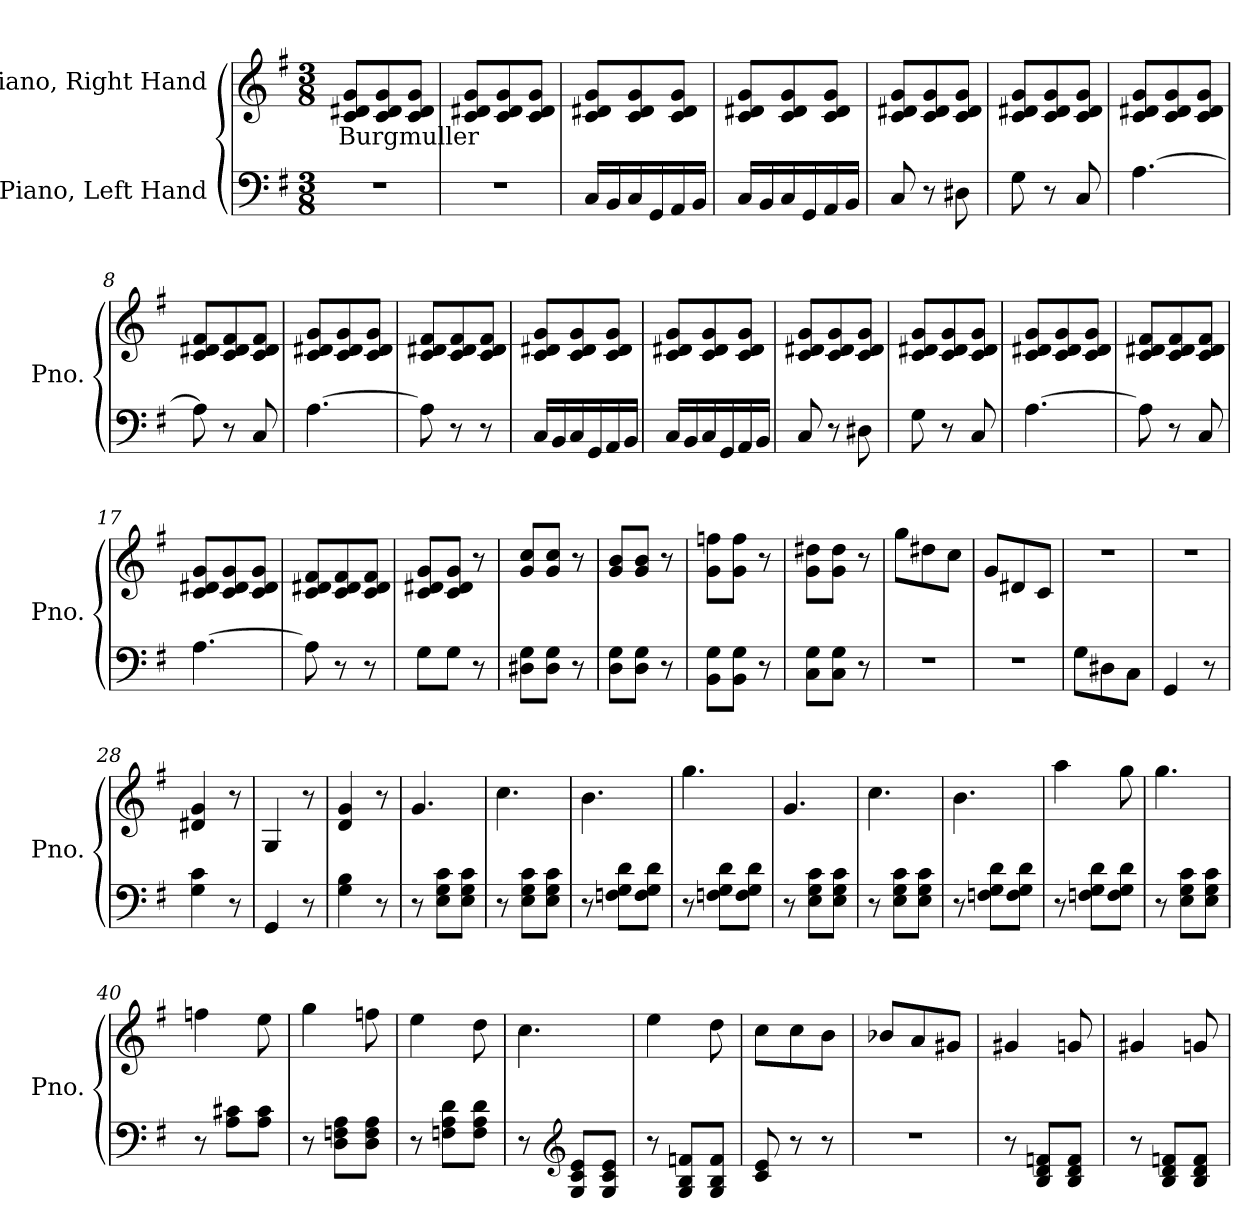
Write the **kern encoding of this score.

**kern	**kern	**text
*part2	*part1	*part1
*staff2	*staff1	*staff1
*I"Piano, Left Hand	*I"Piano, Right Hand	*
*I'Pno.	*I'Pno.	*
*clefF4	*clefG2	*
*k[f#]	*k[f#]	*
*M3/8	*M3/8	*
*MM100	*MM100	*
=1	=1	=1
!	!	!LO:LY:b
4.r	8c/ 8d#X/ 8g/L	Burgmuller
.	8c/ 8d#/ 8g/	.
.	8c/ 8d#/ 8g/J	.
=2	=2	=2
4.r	8c/ 8d#X/ 8g/L	.
.	8c/ 8d#/ 8g/	.
.	8c/ 8d#/ 8g/J	.
=3	=3	=3
16C/LL	8c/ 8d#X/ 8g/L	.
16BB/	.	.
16C/	8c/ 8d#/ 8g/	.
16GG/	.	.
16AA/	8c/ 8d#/ 8g/J	.
16BB/JJ	.	.
=4	=4	=4
16C/LL	8c/ 8d#X/ 8g/L	.
16BB/	.	.
16C/	8c/ 8d#/ 8g/	.
16GG/	.	.
16AA/	8c/ 8d#/ 8g/J	.
16BB/JJ	.	.
!!LO:LB:g=z
=5	=5	=5
8C/	8c/ 8d#X/ 8g/L	.
8r	8c/ 8d#/ 8g/	.
8D#X\	8c/ 8d#/ 8g/J	.
=6	=6	=6
8G\	8c/ 8d#X/ 8g/L	.
8r	8c/ 8d#/ 8g/	.
8C/	8c/ 8d#/ 8g/J	.
=7	=7	=7
[4.A\	8c/ 8d#X/ 8g/L	.
.	8c/ 8d#/ 8g/	.
.	8c/ 8d#/ 8g/J	.
=8	=8	=8
8A\]	8c/ 8d#X/ 8f#/L	.
8r	8c/ 8d#/ 8f#/	.
8C/	8c/ 8d#/ 8f#/J	.
=9	=9	=9
[4.A\	8c/ 8d#X/ 8g/L	.
.	8c/ 8d#/ 8g/	.
.	8c/ 8d#/ 8g/J	.
=10	=10	=10
8A\]	8c/ 8d#X/ 8f#/L	.
8r	8c/ 8d#/ 8f#/	.
8r	8c/ 8d#/ 8f#/J	.
!!LO:LB:g=z
=11	=11	=11
16C/LL	8c/ 8d#X/ 8g/L	.
16BB/	.	.
16C/	8c/ 8d#/ 8g/	.
16GG/	.	.
16AA/	8c/ 8d#/ 8g/J	.
16BB/JJ	.	.
=12	=12	=12
16C/LL	8c/ 8d#X/ 8g/L	.
16BB/	.	.
16C/	8c/ 8d#/ 8g/	.
16GG/	.	.
16AA/	8c/ 8d#/ 8g/J	.
16BB/JJ	.	.
=13	=13	=13
8C/	8c/ 8d#X/ 8g/L	.
8r	8c/ 8d#/ 8g/	.
8D#X\	8c/ 8d#/ 8g/J	.
=14	=14	=14
8G\	8c/ 8d#X/ 8g/L	.
8r	8c/ 8d#/ 8g/	.
8C/	8c/ 8d#/ 8g/J	.
=15	=15	=15
[4.A\	8c/ 8d#X/ 8g/L	.
.	8c/ 8d#/ 8g/	.
.	8c/ 8d#/ 8g/J	.
=16	=16	=16
8A\]	8c/ 8d#X/ 8f#/L	.
8r	8c/ 8d#/ 8f#/	.
8C/	8c/ 8d#/ 8f#/J	.
!!LO:LB:g=z
=17	=17	=17
[4.A\	8c/ 8d#X/ 8g/L	.
.	8c/ 8d#/ 8g/	.
.	8c/ 8d#/ 8g/J	.
=18	=18	=18
8A\]	8c/ 8d#X/ 8f#/L	.
8r	8c/ 8d#/ 8f#/	.
8r	8c/ 8d#/ 8f#/J	.
=19	=19	=19
8G\L	8c/ 8d#X/ 8g/L	.
8G\J	8c/ 8d#/ 8g/J	.
8r	8r	.
=20	=20	=20
8D#X\ 8G\L	8g/ 8cc/L	.
8D#\ 8G\J	8g/ 8cc/J	.
8r	8r	.
=21	=21	=21
8D\ 8G\L	8g/ 8b/L	.
8D\ 8G\J	8g/ 8b/J	.
8r	8r	.
=22	=22	=22
8BB\ 8G\L	8g\ 8ffn\L	.
8BB\ 8G\J	8g\ 8ff\J	.
8r	8r	.
=23	=23	=23
8C\ 8G\L	8g\ 8dd#X\L	.
8C\ 8G\J	8g\ 8dd#\J	.
8r	8r	.
=24	=24	=24
4.r	8gg\L	.
.	8dd#X\	.
.	8cc\J	.
!!LO:LB:g=z
=25	=25	=25
4.r	8g/L	.
.	8d#X/	.
.	8c/J	.
=26	=26	=26
8G\L	4.r	.
8D#X\	.	.
8C\J	.	.
=27	=27	=27
4GG/	4.r	.
8r	.	.
=28	=28	=28
4G\ 4c\	4d#X/ 4g/	.
8r	8r	.
=29	=29	=29
4GG/	4G/	.
8r	8r	.
=30	=30	=30
4G\ 4B\	4d/ 4g/	.
8r	8r	.
=31	=31	=31
8r	4.g/	.
8E\ 8G\ 8c\L	.	.
8E\ 8G\ 8c\J	.	.
=32	=32	=32
8r	4.cc\	.
8E\ 8G\ 8c\L	.	.
8E\ 8G\ 8c\J	.	.
=33	=33	=33
8r	4.b\	.
8Fn\ 8G\ 8d\L	.	.
8F\ 8G\ 8d\J	.	.
!!LO:LB:g=z
=34	=34	=34
8r	4.gg\	.
8Fn\ 8G\ 8d\L	.	.
8F\ 8G\ 8d\J	.	.
=35	=35	=35
8r	4.g/	.
8E\ 8G\ 8c\L	.	.
8E\ 8G\ 8c\J	.	.
=36	=36	=36
8r	4.cc\	.
8E\ 8G\ 8c\L	.	.
8E\ 8G\ 8c\J	.	.
=37	=37	=37
8r	4.b\	.
8Fn\ 8G\ 8d\L	.	.
8F\ 8G\ 8d\J	.	.
=38	=38	=38
8r	4aa\	.
8Fn\ 8G\ 8d\L	.	.
8F\ 8G\ 8d\J	8gg\	.
=39	=39	=39
8r	4.gg\	.
8E\ 8G\ 8c\L	.	.
8E\ 8G\ 8c\J	.	.
=40	=40	=40
8r	4ffn\	.
8A\ 8c#X\L	.	.
8A\ 8c#\J	8ee\	.
=41	=41	=41
8r	4gg\	.
8D\ 8Fn\ 8A\L	.	.
8D\ 8F\ 8A\J	8ffn\	.
!!LO:PB:g=z
=42	=42	=42
8r	4ee\	.
8Fn\ 8A\ 8d\L	.	.
8F\ 8A\ 8d\J	8dd\	.
=43	=43	=43
8r	4.cc\	.
*clefG2	*	*
8G/ 8c/ 8e/L	.	.
8G/ 8c/ 8e/J	.	.
=44	=44	=44
8r	4ee\	.
8G/ 8B/ 8fn/L	.	.
8G/ 8B/ 8f/J	8dd\	.
=45	=45	=45
8c/ 8e/	8cc\L	.
8r	8cc\	.
8r	8b\J	.
=46	=46	=46
4.r	8b-X/L	.
.	8a/	.
.	8g#X/J	.
=47	=47	=47
8r	4g#X/	.
8B/ 8d/ 8fn/L	.	.
8B/ 8d/ 8f/J	8gn/	.
=48	=48	=48
8r	4g#X/	.
8B/ 8d/ 8fn/L	.	.
8B/ 8d/ 8f/J	8gn/	.
=	=	=
*-	*-	*-
